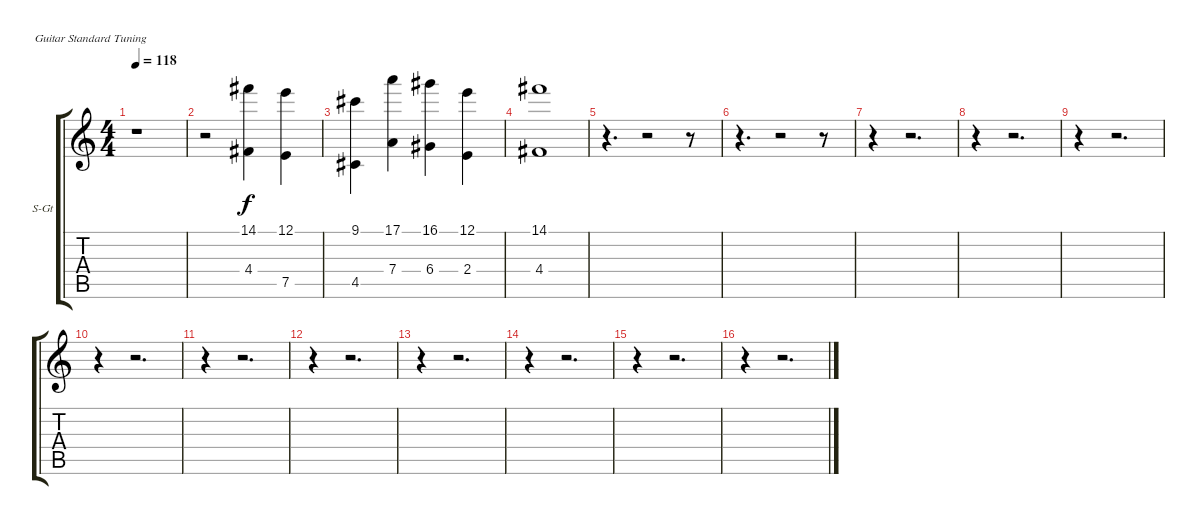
\bracketExtendMode groupsimilarinstruments
\firstSystemTrackNameOrientation horizontal
\otherSystemsTrackNameOrientation horizontal
\track ("Choir" "S-Gt") {instrument choiraahs}
\staff {score tabs}
\tuning (E4 B3 G3 D3 A2 E2)
\displaytranspose 12
\ts (4 4)
\tempo 118
\clef g2
\ks c
r.1{dy f} |
r.2 (14.1 4.4).4 (12.1 7.5).4 |
(9.1 4.5).4 (17.1 7.4).4 (16.1 6.4).4 (12.1 2.4).4 |
(14.1 4.4).1 |
r.4{d} r.2 r.8 |
r.4{d} r.2 r.8 |
r.4 r.2{d} |
r.4 r.2{d} |
r.4 r.2{d} |
r.4 r.2{d} |
r.4 r.2{d} |
r.4 r.2{d} |
r.4 r.2{d} |
r.4 r.2{d} |
r.4 r.2{d} |
r.4 r.2{d}
